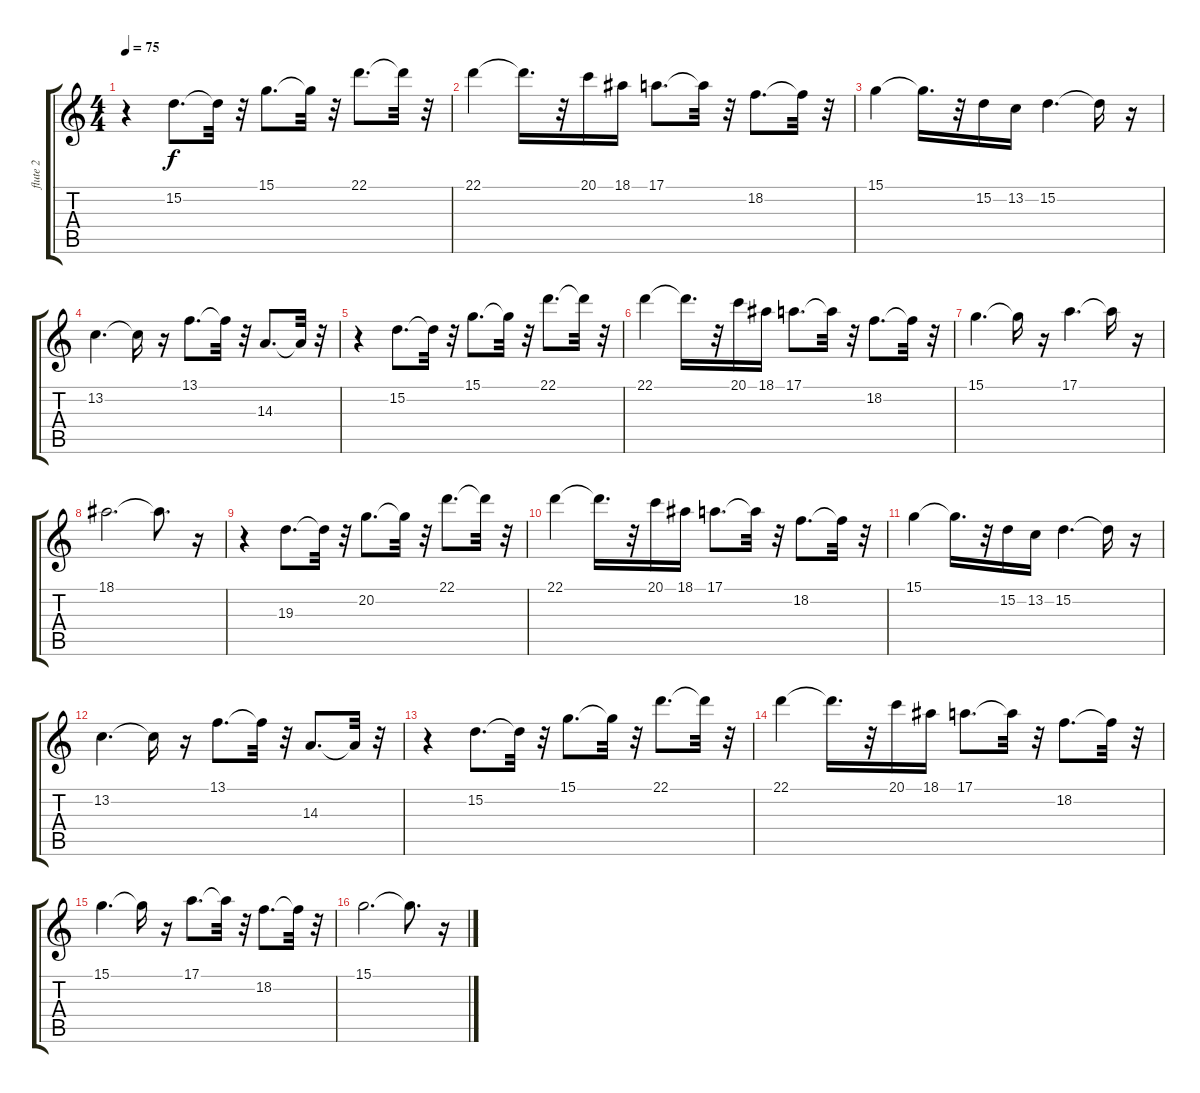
\track ("flute 2" "flute 2") {instrument shakuhachi}
\staff {score tabs}
\tuning (E4 B3 G3 D3 A2 E2) {hide}
\ts (4 4)
\tempo 75
\clef g2
\ks c
r.4{dy f instrument shakuhachi} 15.2.8{d} 15.2{t}.32 r.32 15.1.8{d} 15.1{t}.32 r.32 22.1.8{d} 22.1{t}.32 r.32 |
22.1.4 22.1{t}.16{d} r.32 20.1.16 18.1.16 17.1.8{d} 17.1{t}.32 r.32 18.2.8{d} 18.2{t}.32 r.32 |
15.1.4 15.1{t}.16{d} r.32 15.2.16 13.2.16 15.2.4{d} 15.2{t}.16 r.16 |
13.2.4{d} 13.2{t}.16 r.16 13.1.8{d} 13.1{t}.32 r.32 14.3.8{d} 14.3{t}.32 r.32 |
r.4 15.2.8{d} 15.2{t}.32 r.32 15.1.8{d} 15.1{t}.32 r.32 22.1.8{d} 22.1{t}.32 r.32 |
22.1.4 22.1{t}.16{d} r.32 20.1.16 18.1.16 17.1.8{d} 17.1{t}.32 r.32 18.2.8{d} 18.2{t}.32 r.32 |
15.1.4{d} 15.1{t}.16 r.16 17.1.4{d} 17.1{t}.16 r.16 |
18.1.2{d} 18.1{t}.8{d} r.16 |
r.4 19.3.8{d} 19.3{t}.32 r.32 20.2.8{d} 20.2{t}.32 r.32 22.1.8{d} 22.1{t}.32 r.32 |
22.1.4 22.1{t}.16{d} r.32 20.1.16 18.1.16 17.1.8{d} 17.1{t}.32 r.32 18.2.8{d} 18.2{t}.32 r.32 |
15.1.4 15.1{t}.16{d} r.32 15.2.16 13.2.16 15.2.4{d} 15.2{t}.16 r.16 |
13.2.4{d} 13.2{t}.16 r.16 13.1.8{d} 13.1{t}.32 r.32 14.3.8{d} 14.3{t}.32 r.32 |
r.4 15.2.8{d} 15.2{t}.32 r.32 15.1.8{d} 15.1{t}.32 r.32 22.1.8{d} 22.1{t}.32 r.32 |
22.1.4 22.1{t}.16{d} r.32 20.1.16 18.1.16 17.1.8{d} 17.1{t}.32 r.32 18.2.8{d} 18.2{t}.32 r.32 |
15.1.4{d} 15.1{t}.16 r.16 17.1.8{d} 17.1{t}.32 r.32 18.2.8{d} 18.2{t}.32 r.32 |
15.1.2{d} 15.1{t}.8{d} r.16
